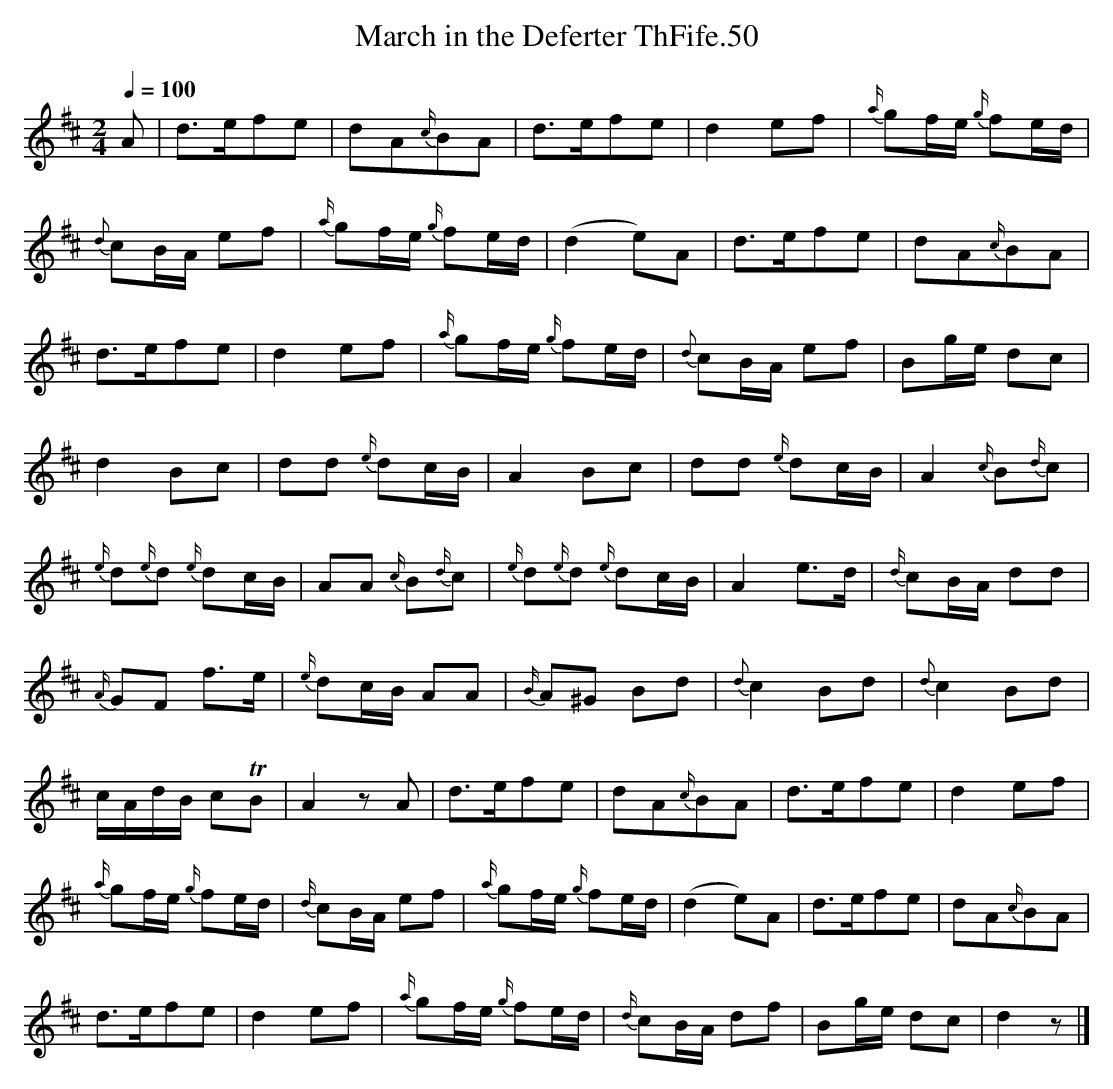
X:1
T:March in the Deferter ThFife.50
M:2/4
L:1/8
Q:1/4=100
K:D
A | d>efe | dA{c/}BA | d>efe | d2 ef | {a/}gf/e/ {g/}fe/d/ |
{d}cB/A/ ef | {a/}gf/e/ {g/}fe/d/ | (d2 e)A | d>efe | dA{c/}BA |
d>efe | d2 ef | {a/}gf/e/ {g/}fe/d/ | {d}cB/A/ ef | Bg/e/ dc |
d2 Bc | dd {e/}dc/B/ | A2 Bc | dd {e/}dc/B/ | A2 {c/}B{d/}c |
{e/}d{e/}d {e/}dc/B/ | AA {c/}B{d/}c | {e/}d{e/}d {e/}dc/B/ | A2 e>d | {d/}cB/A/ dd |
{A/}GF f>e | {e/}dc/B/ AA | {B/}A^G Bd | {d}c2 Bd | {d}c2 Bd |
c/A/d/B/ c!trill!B | A2 z A | d>efe | dA{c/}BA | d>efe | d2 ef |
{a/}gf/e/ {g/}fe/d/ | {d/}cB/A/ ef | {a/}gf/e/ {g/}fe/d/ | (d2 e)A | d>efe | dA{c/}BA |
d>efe | d2 ef | {a/}gf/e/ {g/}fe/d/ | {d/}cB/A/ df | Bg/e/ dc | d2 z |]
